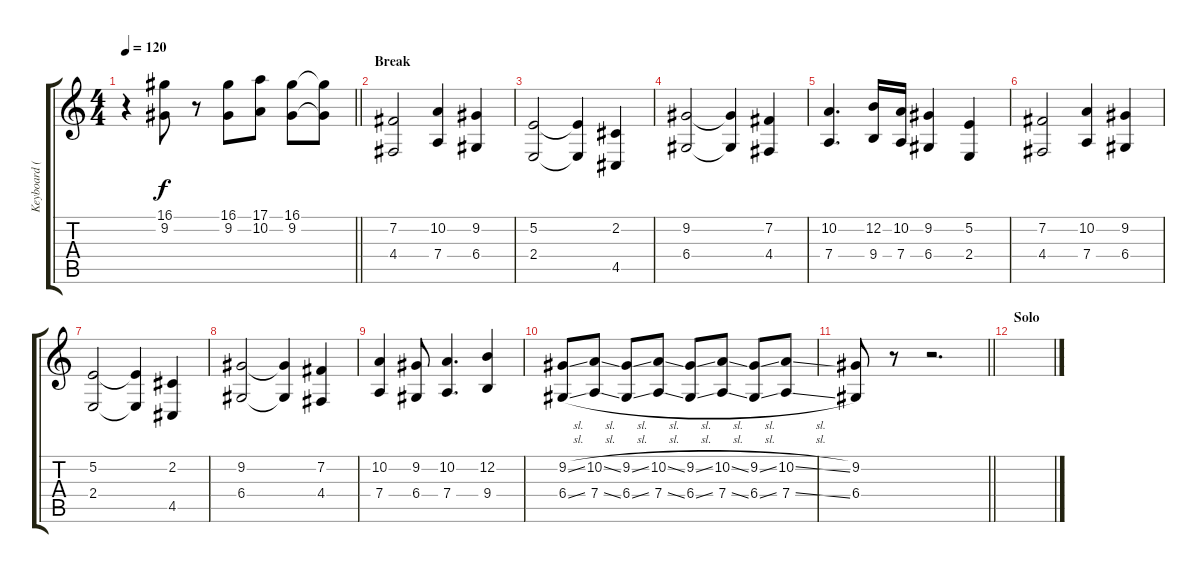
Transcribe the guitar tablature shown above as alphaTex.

\track ("Keyboard (right hand)" "Keyboard (") {instrument electricgrandpiano}
\staff {score tabs}
\tuning (E4 B3 G3 D3 A2 E2) {hide}
\ts (4 4)
\tempo 120
\clef g2
\barLineRight lightlight
\ks c
r.4{dy f volume 11 instrument stringensemble1} (16.1 9.2).8 r.8 (16.1 9.2).8 (17.1 10.2).8 (16.1 9.2).8 (16.1{t} 9.2{t}).8 |
\section ("" "Break")
(7.2 4.4).2{volume 8 instrument churchorgan} (10.2 7.4).4 (9.2 6.4).4 |
(5.2 2.4).2 (5.2{t} 2.4{t}).4 (2.2 4.5).4 |
(9.2 6.4).2 (9.2{t} 6.4{t}).4 (7.2 4.4).4 |
(10.2 7.4).4{d} (12.2 9.4).16 (10.2 7.4).16 (9.2 6.4).4 (5.2 2.4).4 |
(7.2 4.4).2{volume 8 instrument churchorgan} (10.2 7.4).4 (9.2 6.4).4 |
(5.2 2.4).2 (5.2{t} 2.4{t}).4 (2.2 4.5).4 |
(9.2 6.4).2 (9.2{t} 6.4{t}).4 (7.2 4.4).4 |
(10.2 7.4).4 (9.2 6.4).8 (10.2 7.4).4{d} (12.2 9.4).4 |
(9.2{sl} 6.4{sl}).8 (10.2{sl} 7.4{sl}).8 (9.2{sl} 6.4{sl}).8 (10.2{sl} 7.4{sl}).8 (9.2{sl} 6.4{sl}).8 (10.2{sl} 7.4{sl}).8 (9.2{sl} 6.4{sl}).8 (10.2{sl} 7.4{sl}).8 |
\barLineRight lightlight
(9.2 6.4).8 r.8 r.2{d} |
\section ("" "Solo")
